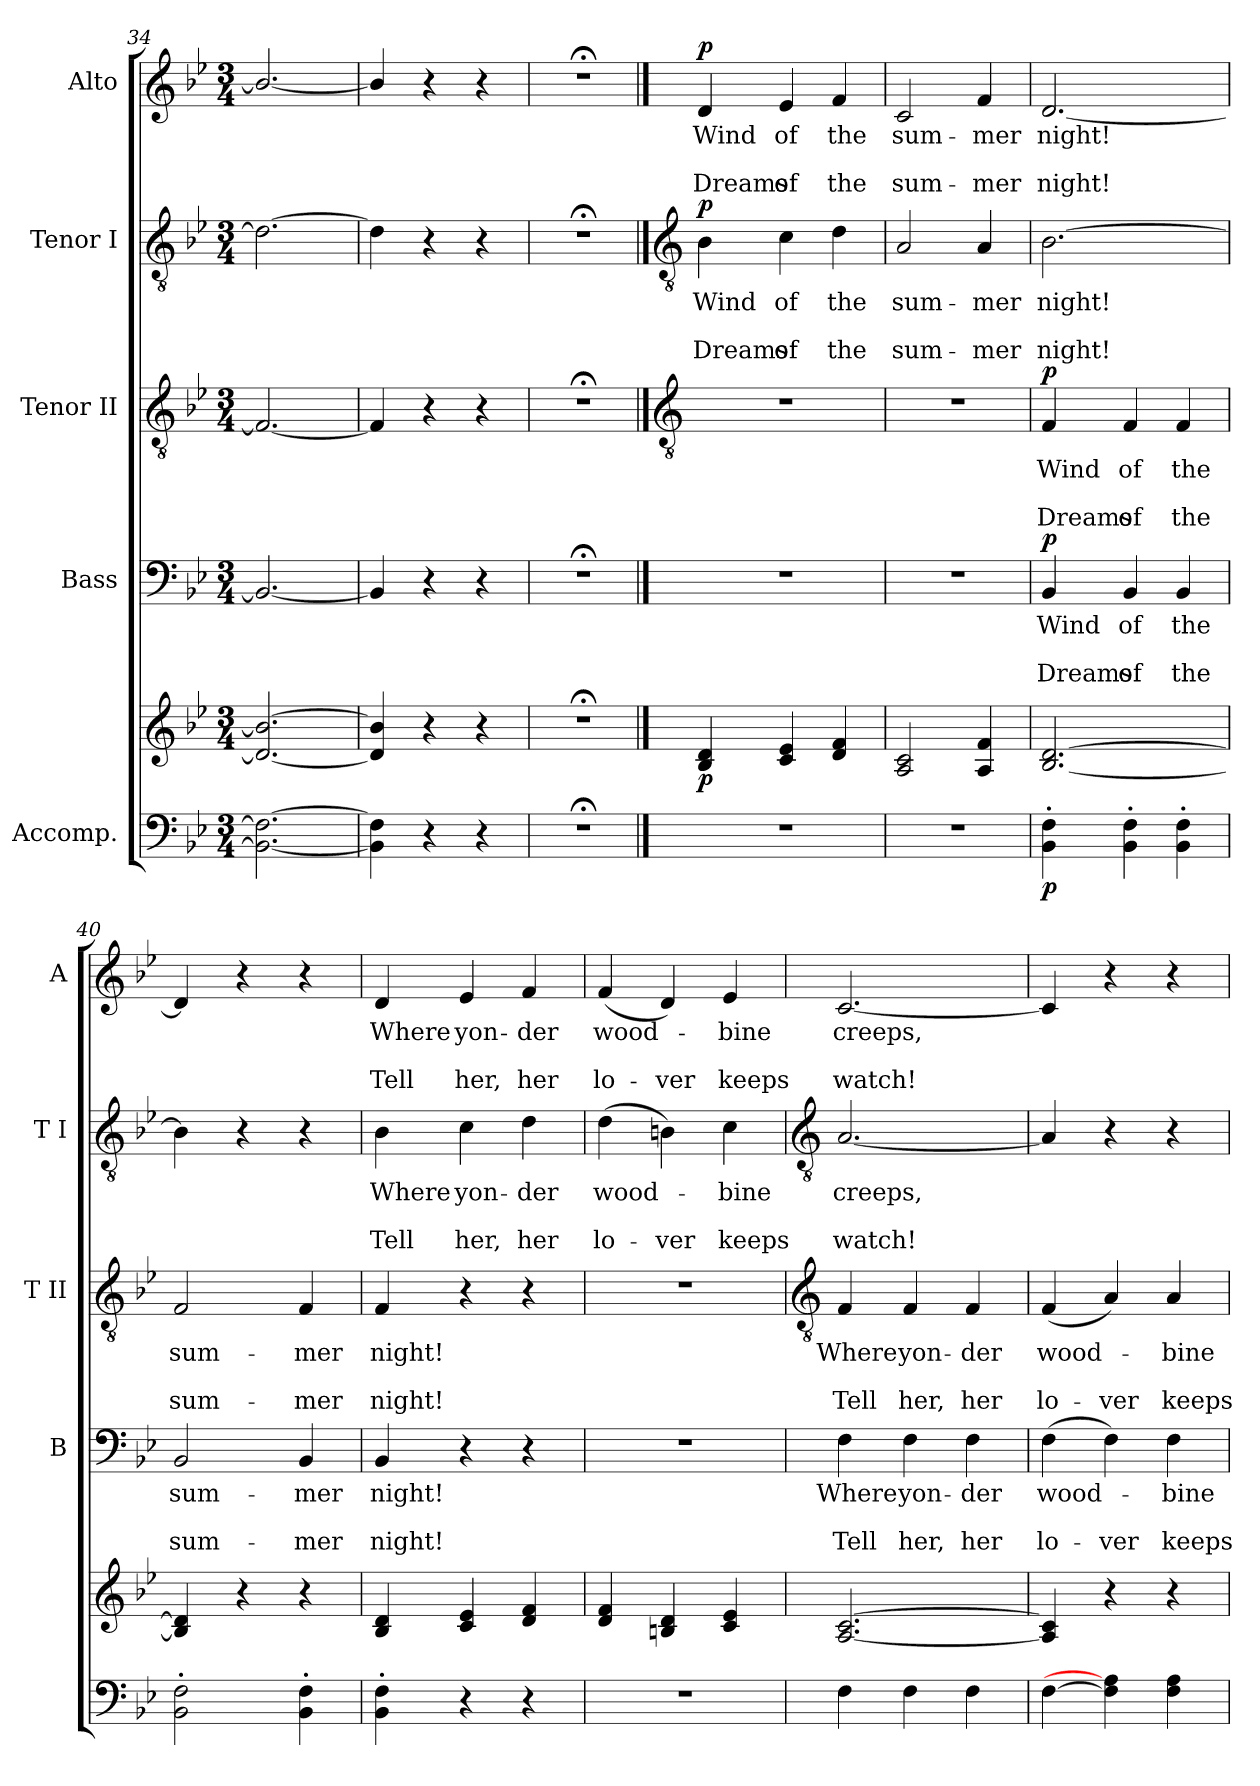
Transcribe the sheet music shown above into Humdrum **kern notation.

**kern	**kern	**dynam	**kern	**text	**text	**text	**dynam	**kern	**text	**text	**text	**dynam	**kern	**text	**text	**text	**dynam	**kern	**text	**text	**text	**dynam
*part5	*part5	*part5	*part4	*part4	*part4	*part4	*part4	*part3	*part3	*part3	*part3	*part3	*part2	*part2	*part2	*part2	*part2	*part1	*part1	*part1	*part1	*part1
*staff6	*staff5	*staff5/6	*staff4	*staff4	*staff4	*staff4	*staff4	*staff3	*staff3	*staff3	*staff3	*staff3	*staff2	*staff2	*staff2	*staff2	*staff2	*staff1	*staff1	*staff1	*staff1	*staff1
*I"Accomp.	*	*	*I"Bass	*	*	*	*	*I"Tenor II	*	*	*	*	*I"Tenor I	*	*	*	*	*I"Alto	*	*	*	*
*	*	*	*I'B	*	*	*	*	*I'T II	*	*	*	*	*I'T I	*	*	*	*	*I'A	*	*	*	*
*clefF4	*clefG2	*	*clefF4	*	*	*	*	*clefGv2	*	*	*	*	*clefGv2	*	*	*	*	*clefG2	*	*	*	*
*k[b-e-]	*k[b-e-]	*	*k[b-e-]	*	*	*	*	*k[b-e-]	*	*	*	*	*k[b-e-]	*	*	*	*	*k[b-e-]	*	*	*	*
*B-:	*B-:	*	*B-:	*	*	*	*	*B-:	*	*	*	*	*B-:	*	*	*	*	*B-:	*	*	*	*
*M3/4	*M3/4	*	*M3/4	*	*	*	*	*M3/4	*	*	*	*	*M3/4	*	*	*	*	*M3/4	*	*	*	*
=34	=34	=34	=34	=34	=34	=34	=34	=34	=34	=34	=34	=34	=34	=34	=34	=34	=34	=34	=34	=34	=34	=34
2.BB-_ 2.F_	2.d_ 2.b-_	.	2.BB-_	.	.	.	.	2.F_	.	.	.	.	2.d_	.	.	.	.	2.b-/_	.	.	.	.
=35	=35	=35	=35	=35	=35	=35	=35	=35	=35	=35	=35	=35	=35	=35	=35	=35	=35	=35	=35	=35	=35	=35
4BB-] 4F]	4d] 4b-]	.	4BB-]	.	.	.	.	4F]	.	.	.	.	4d]	.	.	.	.	4b-/]	.	.	.	.
4r	4r	.	4r	.	.	.	.	4r	.	.	.	.	4r	.	.	.	.	4r	.	.	.	.
4r	4r	.	4r	.	.	.	.	4r	.	.	.	.	4r	.	.	.	.	4r	.	.	.	.
=36	=36	=36	=36	=36	=36	=36	=36	=36	=36	=36	=36	=36	=36	=36	=36	=36	=36	=36	=36	=36	=36	=36
!LO:N:vis=1	!LO:N:vis=1	!	!LO:N:vis=1	!	!	!	!	!LO:N:vis=1	!	!	!	!	!LO:N:vis=1	!	!	!	!	!LO:N:vis=1	!	!	!	!
2.r;<	2.r;<	.	2.r;<	.	.	.	.	2.r;<	.	.	.	.	2.r;<	.	.	.	.	2.r;<	.	.	.	.
!!LO:LB:g=z
==37	==37	==37	==37	==37	==37	==37	==37	==37	==37	==37	==37	==37	==37	==37	==37	==37	==37	==37	==37	==37	==37	==37
*	*	*	*	*	*	*	*	*clefGv2	*	*	*	*	*clefGv2	*	*	*	*	*	*	*	*	*
!LO:N:vis=1	!	!LO:DY:b	!LO:N:vis=1	!	!	!	!	!LO:N:vis=1	!	!	!	!	!	!LO:LY:b	!	!LO:LY:b	!LO:DY:b	!	!LO:LY:b	!	!LO:LY:b	!LO:DY:b
2.r	4B- 4d	p	2.r	.	.	.	.	2.r	.	.	.	.	4B-	Wind	.	Dreams	p	4d	Wind	.	Dreams	p
!	!	!	!	!	!	!	!	!	!	!	!	!	!	!LO:LY:b	!	!LO:LY:b	!	!	!LO:LY:b	!	!LO:LY:b	!
.	4c 4e-	.	.	.	.	.	.	.	.	.	.	.	4c	of	.	of	.	4e-	of	.	of	.
!	!	!	!	!	!	!	!	!	!	!	!	!	!	!LO:LY:b	!	!LO:LY:b	!	!	!LO:LY:b	!	!LO:LY:b	!
.	4d 4f	.	.	.	.	.	.	.	.	.	.	.	4d	the	.	the	.	4f	the	.	the	.
=38	=38	=38	=38	=38	=38	=38	=38	=38	=38	=38	=38	=38	=38	=38	=38	=38	=38	=38	=38	=38	=38	=38
!LO:N:vis=1	!	!	!LO:N:vis=1	!	!	!	!	!LO:N:vis=1	!	!	!	!	!	!LO:LY:b	!	!LO:LY:b	!	!	!LO:LY:b	!	!LO:LY:b	!
2.r	2A 2c	.	2.r	.	.	.	.	2.r	.	.	.	.	2A	sum-	.	-sum-	.	2c	sum-	.	-sum-	.
!	!	!	!	!	!	!	!	!	!	!	!	!	!	!LO:LY:b	!	!LO:LY:b	!	!	!LO:LY:b	!	!LO:LY:b	!
.	4A 4f	.	.	.	.	.	.	.	.	.	.	.	4A	-mer	.	mer	.	4f	-mer	.	mer	.
=39	=39	=39	=39	=39	=39	=39	=39	=39	=39	=39	=39	=39	=39	=39	=39	=39	=39	=39	=39	=39	=39	=39
!	!	!LO:DY:b=2	!	!LO:LY:b	!	!LO:LY:b	!LO:DY:b	!	!LO:LY:b	!	!LO:LY:b	!LO:DY:b	!	!LO:LY:b	!	!LO:LY:b	!	!	!LO:LY:b	!	!LO:LY:b	!
4BB-' 4F'	[2.B- [2.d	p	4BB-	Wind	.	Dreams	p	4F	Wind	.	Dreams	p	[2.B-	night!	.	night!	.	[2.d	night!	.	night!	.
!	!	!	!	!LO:LY:b	!	!LO:LY:b	!	!	!LO:LY:b	!	!LO:LY:b	!	!	!	!	!	!	!	!	!	!	!
4BB-' 4F'	.	.	4BB-	of	.	of	.	4F	of	.	of	.	.	.	.	.	.	.	.	.	.	.
!	!	!	!	!LO:LY:b	!	!LO:LY:b	!	!	!LO:LY:b	!	!LO:LY:b	!	!	!	!	!	!	!	!	!	!	!
4BB-' 4F'	.	.	4BB-	the	.	the	.	4F	the	.	the	.	.	.	.	.	.	.	.	.	.	.
=40	=40	=40	=40	=40	=40	=40	=40	=40	=40	=40	=40	=40	=40	=40	=40	=40	=40	=40	=40	=40	=40	=40
!	!	!	!	!LO:LY:b	!	!LO:LY:b	!	!	!LO:LY:b	!	!LO:LY:b	!	!	!	!	!	!	!	!	!	!	!
2BB-' 2F'	4B-] 4d]	.	2BB-	sum-	.	-sum-	.	2F	sum-	.	-sum-	.	4B-]	.	.	.	.	4d]	.	.	.	.
.	4r	.	.	.	.	.	.	.	.	.	.	.	4r	.	.	.	.	4r	.	.	.	.
!	!	!	!	!LO:LY:b	!	!LO:LY:b	!	!	!LO:LY:b	!	!LO:LY:b	!	!	!	!	!	!	!	!	!	!	!
4BB-' 4F'	4r	.	4BB-	-mer	.	mer	.	4F	-mer	.	mer	.	4r	.	.	.	.	4r	.	.	.	.
=41	=41	=41	=41	=41	=41	=41	=41	=41	=41	=41	=41	=41	=41	=41	=41	=41	=41	=41	=41	=41	=41	=41
!	!	!	!	!LO:LY:b	!	!LO:LY:b	!	!	!LO:LY:b	!	!LO:LY:b	!	!	!LO:LY:b	!	!LO:LY:b	!	!	!LO:LY:b	!	!LO:LY:b	!
4BB-' 4F'	4B- 4d	.	4BB-	night!	.	night!	.	4F	night!	.	night!	.	4B-	Where	.	Tell	.	4d	Where	.	Tell	.
!	!	!	!	!	!	!	!	!	!	!	!	!	!	!LO:LY:b	!	!LO:LY:b	!	!	!LO:LY:b	!	!LO:LY:b	!
4r	4c 4e-	.	4r	.	.	.	.	4r	.	.	.	.	4c	yon-	.	-her,	.	4e-	yon-	.	-her,	.
!	!	!	!	!	!	!	!	!	!	!	!	!	!	!LO:LY:b	!	!LO:LY:b	!	!	!LO:LY:b	!	!LO:LY:b	!
4r	4d 4f	.	4r	.	.	.	.	4r	.	.	.	.	4d	der	.	her	.	4f	der	.	her	.
=42	=42	=42	=42	=42	=42	=42	=42	=42	=42	=42	=42	=42	=42	=42	=42	=42	=42	=42	=42	=42	=42	=42
!LO:N:vis=1	!	!	!LO:N:vis=1	!	!	!	!	!LO:N:vis=1	!	!	!	!	!	!LO:LY:b	!	!LO:LY:b	!	!	!LO:LY:b	!	!LO:LY:b	!
2.r	4d 4f	.	2.r	.	.	.	.	2.r	.	.	.	.	(>4d	wood-	.	lo-	.	(<4f	wood-	.	lo-	.
!	!	!	!	!	!	!	!	!	!	!	!	!	!	!	!	!LO:LY:b	!	!	!	!	!LO:LY:b	!
.	4Bn 4d	.	.	.	.	.	.	.	.	.	.	.	4Bn)	.	.	-ver	.	4d)	.	.	-ver	.
!	!	!	!	!	!	!	!	!	!	!	!	!	!	!LO:LY:b	!	!LO:LY:b	!	!	!LO:LY:b	!	!LO:LY:b	!
.	4c 4e-	.	.	.	.	.	.	.	.	.	.	.	4c	bine	.	keeps	.	4e-	bine	.	keeps	.
!!LO:LB:g=z
=43	=43	=43	=43	=43	=43	=43	=43	=43	=43	=43	=43	=43	=43	=43	=43	=43	=43	=43	=43	=43	=43	=43
*	*	*	*	*	*	*	*	*clefGv2	*	*	*	*	*clefGv2	*	*	*	*	*	*	*	*	*
!	!	!	!	!LO:LY:b	!	!LO:LY:b	!	!	!LO:LY:b	!	!LO:LY:b	!	!	!LO:LY:b	!	!LO:LY:b	!	!	!LO:LY:b	!	!LO:LY:b	!
4F	[2.A [2.c	.	4F	Where	.	Tell	.	4F	Where	.	Tell	.	[2.A	creeps,	.	watch!	.	[2.c	creeps,	.	watch!	.
!	!	!	!	!LO:LY:b	!	!LO:LY:b	!	!	!LO:LY:b	!	!LO:LY:b	!	!	!	!	!	!	!	!	!	!	!
4F	.	.	4F	yon-	.	-her,	.	4F	yon-	.	-her,	.	.	.	.	.	.	.	.	.	.	.
!	!	!	!	!LO:LY:b	!	!LO:LY:b	!	!	!LO:LY:b	!	!LO:LY:b	!	!	!	!	!	!	!	!	!	!	!
4F	.	.	4F	der	.	her	.	4F	der	.	her	.	.	.	.	.	.	.	.	.	.	.
=44	=44	=44	=44	=44	=44	=44	=44	=44	=44	=44	=44	=44	=44	=44	=44	=44	=44	=44	=44	=44	=44	=44
!	!	!	!	!LO:LY:b	!	!LO:LY:b	!	!	!LO:LY:b	!	!LO:LY:b	!	!	!	!	!	!	!	!	!	!	!
[4F	4A] 4c]	.	(>4F	wood-	.	lo-	.	(<4F	wood-	.	lo-	.	4A]	.	.	.	.	4c]	.	.	.	.
!	!	!	!	!	!	!LO:LY:b	!	!	!	!	!LO:LY:b	!	!	!	!	!	!	!	!	!	!	!
4F] 4A]	4r	.	4F)	.	.	-ver	.	4A)	.	.	-ver	.	4r	.	.	.	.	4r	.	.	.	.
!	!	!	!	!LO:LY:b	!	!LO:LY:b	!	!	!LO:LY:b	!	!LO:LY:b	!	!	!	!	!	!	!	!	!	!	!
4F 4A	4r	.	4F	bine	.	keeps	.	4A	bine	.	keeps	.	4r	.	.	.	.	4r	.	.	.	.
=	=	=	=	=	=	=	=	=	=	=	=	=	=	=	=	=	=	=	=	=	=	=
*-	*-	*-	*-	*-	*-	*-	*-	*-	*-	*-	*-	*-	*-	*-	*-	*-	*-	*-	*-	*-	*-	*-
